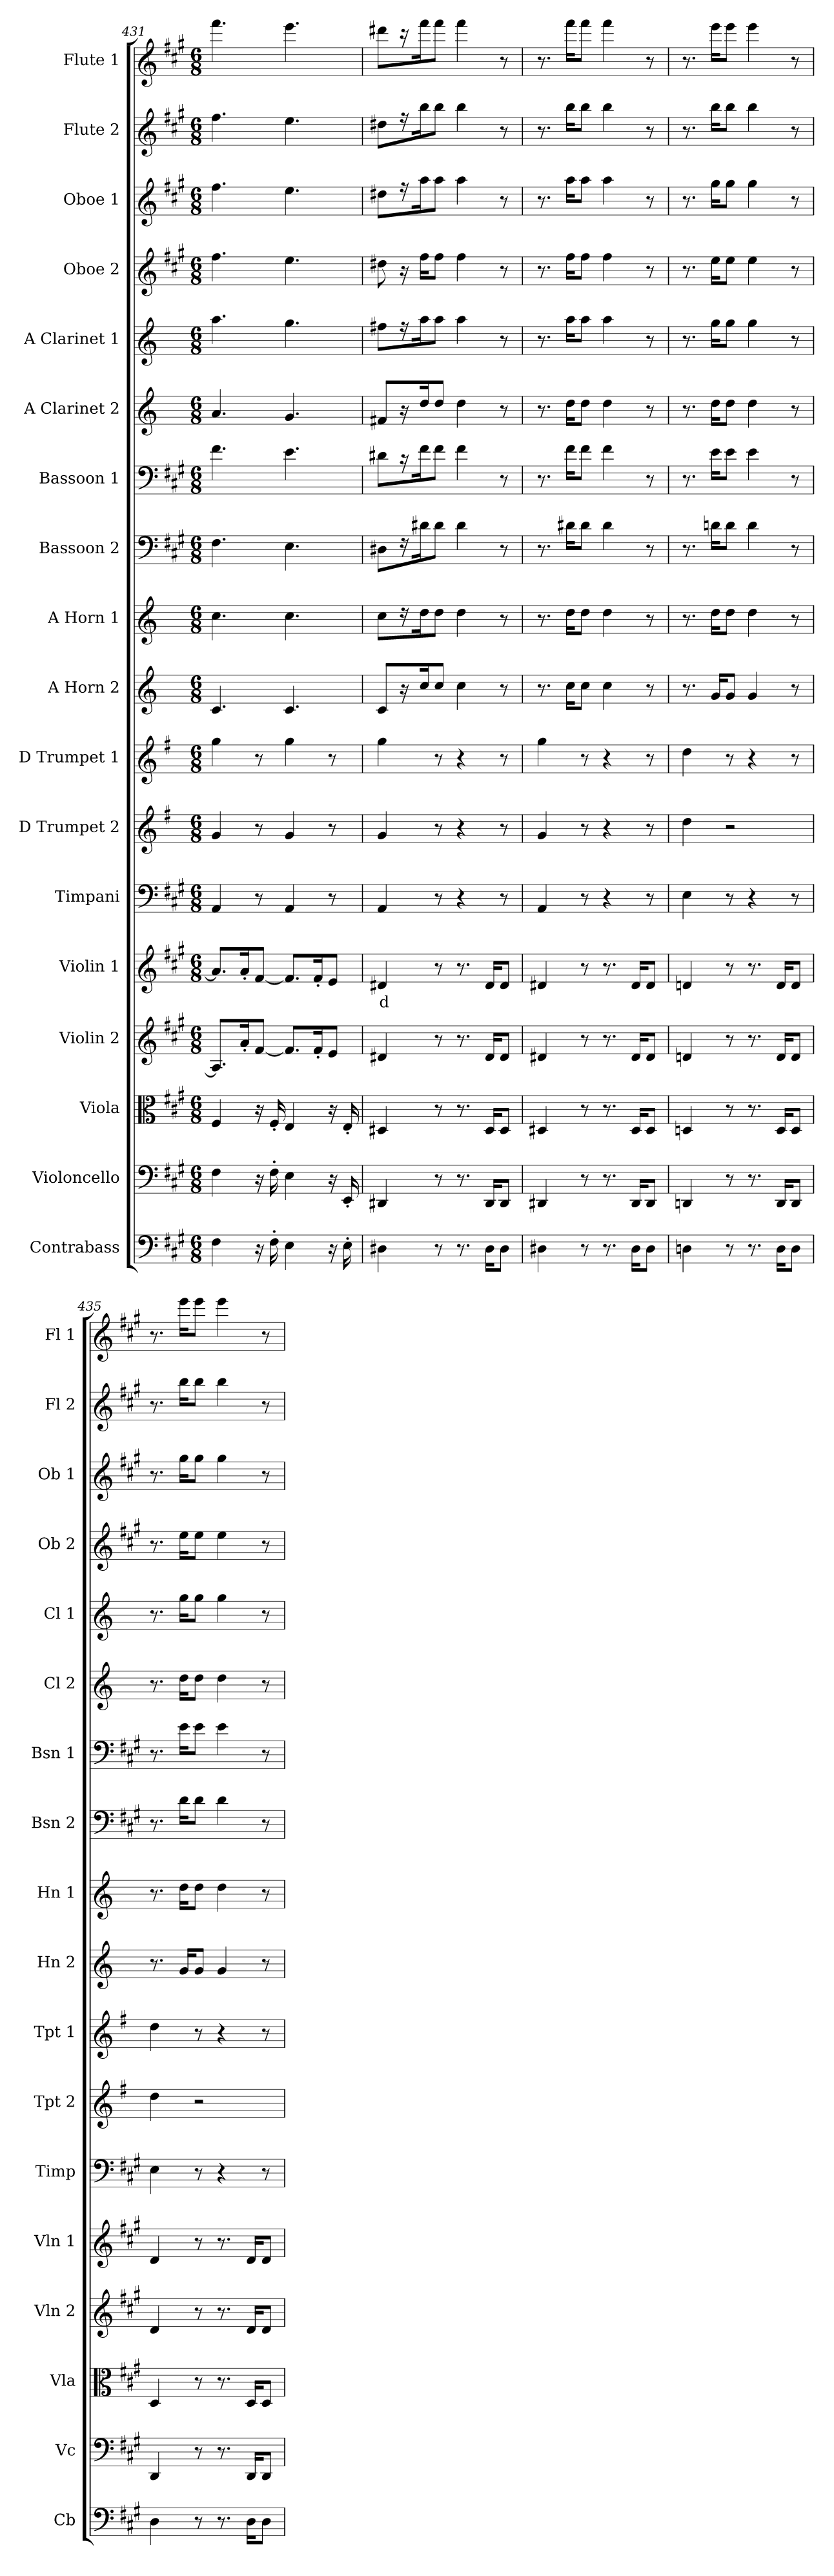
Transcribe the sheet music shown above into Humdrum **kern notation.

**kern	**kern	**kern	**kern	**kern	**text	**kern	**kern	**kern	**kern	**kern	**kern	**kern	**kern	**kern	**kern	**kern	**kern	**kern
*part18	*part17	*part16	*part15	*part14	*part14	*part13	*part12	*part11	*part10	*part9	*part8	*part7	*part6	*part5	*part4	*part3	*part2	*part1
*staff18	*staff17	*staff16	*staff15	*staff14	*staff14	*staff13	*staff12	*staff11	*staff10	*staff9	*staff8	*staff7	*staff6	*staff5	*staff4	*staff3	*staff2	*staff1
*I"Contrabass	*I"Violoncello	*I"Viola	*I"Violin 2	*I"Violin 1	*	*I"Timpani	*I"D Trumpet 2	*I"D Trumpet 1	*I"A Horn 2	*I"A Horn 1	*I"Bassoon 2	*I"Bassoon 1	*I"A Clarinet 2	*I"A Clarinet 1	*I"Oboe 2	*I"Oboe 1	*I"Flute 2	*I"Flute 1
*I'Cb	*I'Vc	*I'Vla	*I'Vln 2	*I'Vln 1	*	*I'Timp	*I'Tpt 2	*I'Tpt 1	*I'Hn 2	*I'Hn 1	*I'Bsn 2	*I'Bsn 1	*I'Cl 2	*I'Cl 1	*I'Ob 2	*I'Ob 1	*I'Fl 2	*I'Fl 1
*clefF4	*clefF4	*clefC3	*clefG2	*clefG2	*	*clefF4	*clefG2	*clefG2	*clefG2	*clefG2	*clefF4	*clefF4	*clefG2	*clefG2	*clefG2	*clefG2	*clefG2	*clefG2
*ITrd7c12	*	*	*	*	*	*	*ITrd-1c-2	*ITrd-1c-2	*ITrd2c3	*ITrd2c3	*	*	*ITrd2c3	*ITrd2c3	*	*	*	*
*k[f#c#g#]	*k[f#c#g#]	*k[f#c#g#]	*k[f#c#g#]	*k[f#c#g#]	*	*k[f#c#g#]	*k[f#c#g#]	*k[f#c#g#]	*k[f#c#g#]	*k[f#c#g#]	*k[f#c#g#]	*k[f#c#g#]	*k[f#c#g#]	*k[f#c#g#]	*k[f#c#g#]	*k[f#c#g#]	*k[f#c#g#]	*k[f#c#g#]
*M6/8	*M6/8	*M6/8	*M6/8	*M6/8	*	*M6/8	*M6/8	*M6/8	*M6/8	*M6/8	*M6/8	*M6/8	*M6/8	*M6/8	*M6/8	*M6/8	*M6/8	*M6/8
=431	=431	=431	=431	=431	=431	=431	=431	=431	=431	=431	=431	=431	=431	=431	=431	=431	=431	=431
4FF#\	4F#\	4F#/	8.A/L]	8.a/L]	.	4AA/	4a/	4aa\	4.A/	4.a\	4.F#\	4.f#\	4.f#/	4.ff#\	4.ff#\	4.ff#\	4.ff#\	4.fff#\
.	.	.	16a'/K	16a'/K	.	.	.	.	.	.	.	.	.	.	.	.	.	.
16r	16r	16r	[8f#/J	[8f#/J	.	8r	8r	8r	.	.	.	.	.	.	.	.	.	.
16FF#'\	16F#'\	16F#'/	.	.	.	.	.	.	.	.	.	.	.	.	.	.	.	.
4EE\	4E\	4E/	8.f#/L]	8.f#/L]	.	4AA/	4a/	4aa\	4.A/	4.a\	4.E\	4.e\	4.e/	4.ee\	4.ee\	4.ee\	4.ee\	4.eee\
.	.	.	16f#'/K	16f#'/K	.	.	.	.	.	.	.	.	.	.	.	.	.	.
16r	16r	16r	8e/J	8e/J	.	8r	8r	8r	.	.	.	.	.	.	.	.	.	.
16EE'\	16EE'/	16E'/	.	.	.	.	.	.	.	.	.	.	.	.	.	.	.	.
!!LO:PB:g=z
=432	=432	=432	=432	=432	=432	=432	=432	=432	=432	=432	=432	=432	=432	=432	=432	=432	=432	=432
!	!	!	!	!	!LO:LY:b:color=#FF0000	!	!	!	!	!	!	!	!	!	!	!	!	!
4DD#X\	4DD#X/	4D#X/	4d#X/	4d#X/	d	4AA/	4a/	4aa\	8A/L	8a\L	8D#X\L	8d#X\L	8d#X/L	8dd#X\L	8dd#X\	8dd#X\L	8dd#X\L	8ddd#X\L
.	.	.	.	.	.	.	.	.	16r	16r	16r	16r	16r	16r	16r	16r	16r	16r
.	.	.	.	.	.	.	.	.	16a/J	16b\J	16d#X\J	16f#\J	16b/J	16ff#\J	16ff#\KL	16aa\J	16bb\J	16fff#\J
8r	8r	8r	8r	8r	.	8r	8r	8r	8a/J	8b\J	8d#\J	8f#\J	8b/J	8ff#\J	8ff#\J	8aa\J	8bb\J	8fff#\J
8.r	8.r	8.r	8.r	8.r	.	4r	4r	4r	4a\	4b\	4d#\	4f#\	4b\	4ff#\	4ff#\	4aa\	4bb\	4fff#\
16DD#\KL	16DD#/KL	16D#/KL	16d#/KL	16d#/KL	.	.	.	.	.	.	.	.	.	.	.	.	.	.
8DD#\J	8DD#/J	8D#/J	8d#/J	8d#/J	.	8r	8r	8r	8r	8r	8r	8r	8r	8r	8r	8r	8r	8r
=433	=433	=433	=433	=433	=433	=433	=433	=433	=433	=433	=433	=433	=433	=433	=433	=433	=433	=433
4DD#X\	4DD#X/	4D#X/	4d#X/	4d#X/	.	4AA/	4a/	4aa\	8.r	8.r	8.r	8.r	8.r	8.r	8.r	8.r	8.r	8.r
.	.	.	.	.	.	.	.	.	16a\KL	16b\KL	16d#X\KL	16f#\KL	16b\KL	16ff#\KL	16ff#\KL	16aa\KL	16bb\KL	16fff#\KL
8r	8r	8r	8r	8r	.	8r	8r	8r	8a\J	8b\J	8d#\J	8f#\J	8b\J	8ff#\J	8ff#\J	8aa\J	8bb\J	8fff#\J
8.r	8.r	8.r	8.r	8.r	.	4r	4r	4r	4a\	4b\	4d#\	4f#\	4b\	4ff#\	4ff#\	4aa\	4bb\	4fff#\
16DD#\KL	16DD#/KL	16D#/KL	16d#/KL	16d#/KL	.	.	.	.	.	.	.	.	.	.	.	.	.	.
8DD#\J	8DD#/J	8D#/J	8d#/J	8d#/J	.	8r	8r	8r	8r	8r	8r	8r	8r	8r	8r	8r	8r	8r
=434	=434	=434	=434	=434	=434	=434	=434	=434	=434	=434	=434	=434	=434	=434	=434	=434	=434	=434
4DDn\	4DDn/	4Dn/	4dn/	4dn/	.	4E\	4ee\	4ee\	8.r	8.r	8.r	8.r	8.r	8.r	8.r	8.r	8.r	8.r
.	.	.	.	.	.	.	.	.	16e/KL	16b\KL	16dn\KL	16e\KL	16b\KL	16ee\KL	16ee\KL	16gg#\KL	16bb\KL	16eee\KL
8r	8r	8r	8r	8r	.	8r	2r	8r	8e/J	8b\J	8d\J	8e\J	8b\J	8ee\J	8ee\J	8gg#\J	8bb\J	8eee\J
8.r	8.r	8.r	8.r	8.r	.	4r	.	4r	4e/	4b\	4d\	4e\	4b\	4ee\	4ee\	4gg#\	4bb\	4eee\
16DD\KL	16DD/KL	16D/KL	16d/KL	16d/KL	.	.	.	.	.	.	.	.	.	.	.	.	.	.
8DD\J	8DD/J	8D/J	8d/J	8d/J	.	8r	.	8r	8r	8r	8r	8r	8r	8r	8r	8r	8r	8r
=435	=435	=435	=435	=435	=435	=435	=435	=435	=435	=435	=435	=435	=435	=435	=435	=435	=435	=435
4DD\	4DD/	4D/	4d/	4d/	.	4E\	4ee\	4ee\	8.r	8.r	8.r	8.r	8.r	8.r	8.r	8.r	8.r	8.r
.	.	.	.	.	.	.	.	.	16e/KL	16b\KL	16d\KL	16e\KL	16b\KL	16ee\KL	16ee\KL	16gg#\KL	16bb\KL	16eee\KL
8r	8r	8r	8r	8r	.	8r	2r	8r	8e/J	8b\J	8d\J	8e\J	8b\J	8ee\J	8ee\J	8gg#\J	8bb\J	8eee\J
8.r	8.r	8.r	8.r	8.r	.	4r	.	4r	4e/	4b\	4d\	4e\	4b\	4ee\	4ee\	4gg#\	4bb\	4eee\
16DD\KL	16DD/KL	16D/KL	16d/KL	16d/KL	.	.	.	.	.	.	.	.	.	.	.	.	.	.
8DD\J	8DD/J	8D/J	8d/J	8d/J	.	8r	.	8r	8r	8r	8r	8r	8r	8r	8r	8r	8r	8r
=	=	=	=	=	=	=	=	=	=	=	=	=	=	=	=	=	=	=
*-	*-	*-	*-	*-	*-	*-	*-	*-	*-	*-	*-	*-	*-	*-	*-	*-	*-	*-
